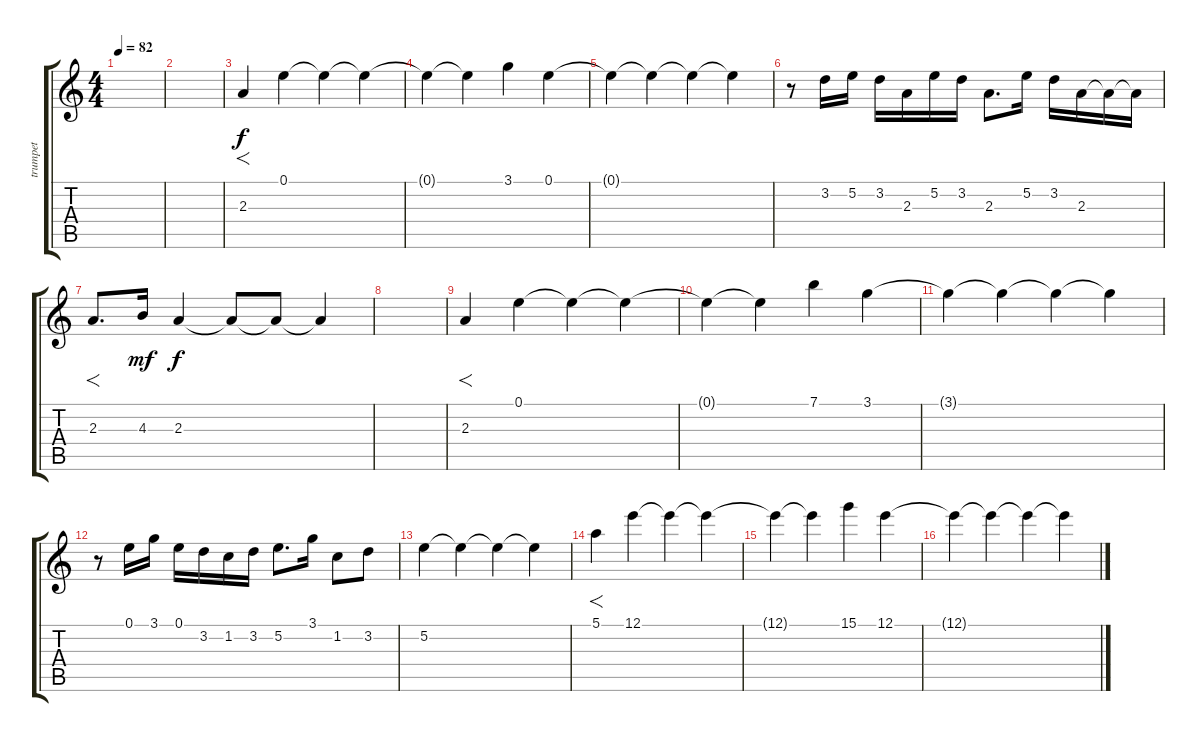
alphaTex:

\track ("trumpet" "trumpet") {instrument distortionguitar}
\staff {score tabs}
\tuning (E4 B3 G3 D3 A2 E2) {hide}
\ts (4 4)
\tempo 82
\clef g2
\ks c
|
|
2.3.4{f instrument acousticguitarsteel} 0.1.4 0.1{t}.4 0.1{t}.4 |
0.1{t}.4 0.1{t}.4 3.1.4 0.1.4 |
0.1{t}.4 0.1{t}.4 0.1{t}.4 0.1{t}.4 |
r.8 3.2.16 5.2.16 3.2.16 2.3.16 5.2.16 3.2.16 2.3.8{d} 5.2.16 3.2.16 2.3.16 2.3{t}.16 2.3{t}.16 |
2.3.8{f d} 4.3.16{dy mf} 2.3.4{dy f} 2.3{t}.8 2.3{t}.8 2.3{t}.4 |
|
2.3.4{f instrument distortionguitar} 0.1.4 0.1{t}.4 0.1{t}.4 |
0.1{t}.4 0.1{t}.4 7.1.4 3.1.4 |
3.1{t}.4 3.1{t}.4 3.1{t}.4 3.1{t}.4 |
r.8 0.1.16 3.1.16 0.1.16 3.2.16 1.2.16 3.2.16 5.2.8{d} 3.1.16 1.2.8 3.2.8 |
5.2.4 5.2{t}.4 5.2{t}.4 5.2{t}.4 |
5.1.4{f} 12.1.4 12.1{t}.4 12.1{t}.4 |
12.1{t}.4 12.1{t}.4 15.1.4 12.1.4 |
12.1{t}.4 12.1{t}.4 12.1{t}.4 12.1{t}.4
